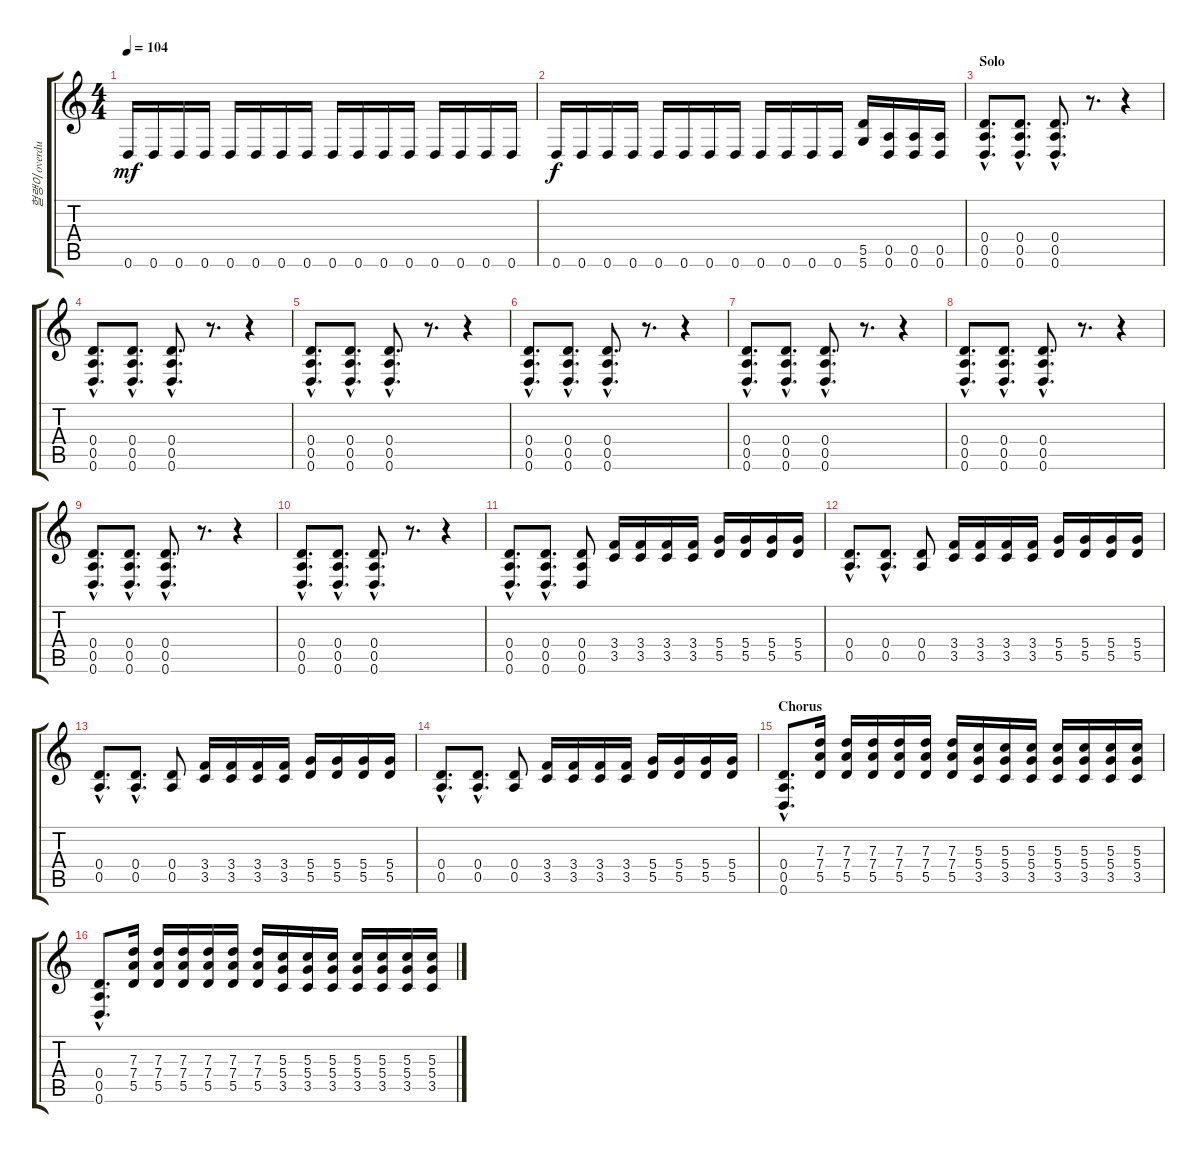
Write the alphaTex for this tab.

\track ("헐랭이 overdub" "헐랭이 overdu") {instrument distortionguitar}
\staff {score tabs}
\tuning (E4 B3 G3 D3 A2 D2) {hide}
\ts (4 4)
\tempo 104
\clef g2
\ks c
0.6.16{dy mf} 0.6.16 0.6.16 0.6.16 0.6.16 0.6.16 0.6.16 0.6.16 0.6.16 0.6.16 0.6.16 0.6.16 0.6.16 0.6.16 0.6.16 0.6.16 |
0.6.16{dy f} 0.6.16 0.6.16 0.6.16 0.6.16 0.6.16 0.6.16 0.6.16 0.6.16 0.6.16 0.6.16 0.6.16 (5.5 5.6).16 (0.5 0.6).16 (0.5 0.6).16 (0.5 0.6).16 |
\section ("" "Solo")
(0.4{hac} 0.5{hac} 0.6{hac}).8{d} (0.4{hac} 0.5{hac} 0.6{hac}).8{d} (0.4{hac} 0.5{hac} 0.6{hac}).8{d} r.8{d} r.4 |
(0.4{hac} 0.5{hac} 0.6{hac}).8{d} (0.4{hac} 0.5{hac} 0.6{hac}).8{d} (0.4{hac} 0.5{hac} 0.6{hac}).8{d} r.8{d} r.4 |
(0.4{hac} 0.5{hac} 0.6{hac}).8{d} (0.4{hac} 0.5{hac} 0.6{hac}).8{d} (0.4{hac} 0.5{hac} 0.6{hac}).8{d} r.8{d} r.4 |
(0.4{hac} 0.5{hac} 0.6{hac}).8{d} (0.4{hac} 0.5{hac} 0.6{hac}).8{d} (0.4{hac} 0.5{hac} 0.6{hac}).8{d} r.8{d} r.4 |
(0.4{hac} 0.5{hac} 0.6{hac}).8{d} (0.4{hac} 0.5{hac} 0.6{hac}).8{d} (0.4{hac} 0.5{hac} 0.6{hac}).8{d} r.8{d} r.4 |
(0.4{hac} 0.5{hac} 0.6{hac}).8{d} (0.4{hac} 0.5{hac} 0.6{hac}).8{d} (0.4{hac} 0.5{hac} 0.6{hac}).8{d} r.8{d} r.4 |
(0.4{hac} 0.5{hac} 0.6{hac}).8{d} (0.4{hac} 0.5{hac} 0.6{hac}).8{d} (0.4{hac} 0.5{hac} 0.6{hac}).8{d} r.8{d} r.4 |
(0.4{hac} 0.5{hac} 0.6{hac}).8{d} (0.4{hac} 0.5{hac} 0.6{hac}).8{d} (0.4{hac} 0.5{hac} 0.6{hac}).8{d} r.8{d} r.4 |
(0.4{hac} 0.5{hac} 0.6{hac}).8{d} (0.4{hac} 0.5{hac} 0.6{hac}).8{d} (0.4 0.5 0.6).8 (3.4 3.5).16 (3.4 3.5).16 (3.4 3.5).16 (3.4 3.5).16 (5.4 5.5).16 (5.4 5.5).16 (5.4 5.5).16 (5.4 5.5).16 |
(0.4{hac} 0.5{hac}).8{d} (0.4{hac} 0.5{hac}).8{d} (0.4 0.5).8 (3.4 3.5).16 (3.4 3.5).16 (3.4 3.5).16 (3.4 3.5).16 (5.4 5.5).16 (5.4 5.5).16 (5.4 5.5).16 (5.4 5.5).16 |
(0.4{hac} 0.5{hac}).8{d} (0.4{hac} 0.5{hac}).8{d} (0.4 0.5).8 (3.4 3.5).16 (3.4 3.5).16 (3.4 3.5).16 (3.4 3.5).16 (5.4 5.5).16 (5.4 5.5).16 (5.4 5.5).16 (5.4 5.5).16 |
(0.4{hac} 0.5{hac}).8{d} (0.4{hac} 0.5{hac}).8{d} (0.4 0.5).8 (3.4 3.5).16 (3.4 3.5).16 (3.4 3.5).16 (3.4 3.5).16 (5.4 5.5).16 (5.4 5.5).16 (5.4 5.5).16 (5.4 5.5).16 |
\section ("" "Chorus")
(0.4{hac} 0.5{hac} 0.6{hac}).8{d} (7.3 7.4 5.5).16 (7.3 7.4 5.5).16 (7.3 7.4 5.5).16 (7.3 7.4 5.5).16 (7.3 7.4 5.5).16 (7.3 7.4 5.5).16 (5.3 5.4 3.5).16 (5.3 5.4 3.5).16 (5.3 5.4 3.5).16 (5.3 5.4 3.5).16 (5.3 5.4 3.5).16 (5.3 5.4 3.5).16 (5.3 5.4 3.5).16 |
(0.4{hac} 0.5{hac} 0.6{hac}).8{d} (7.3 7.4 5.5).16 (7.3 7.4 5.5).16 (7.3 7.4 5.5).16 (7.3 7.4 5.5).16 (7.3 7.4 5.5).16 (7.3 7.4 5.5).16 (5.3 5.4 3.5).16 (5.3 5.4 3.5).16 (5.3 5.4 3.5).16 (5.3 5.4 3.5).16 (5.3 5.4 3.5).16 (5.3 5.4 3.5).16 (5.3 5.4 3.5).16
